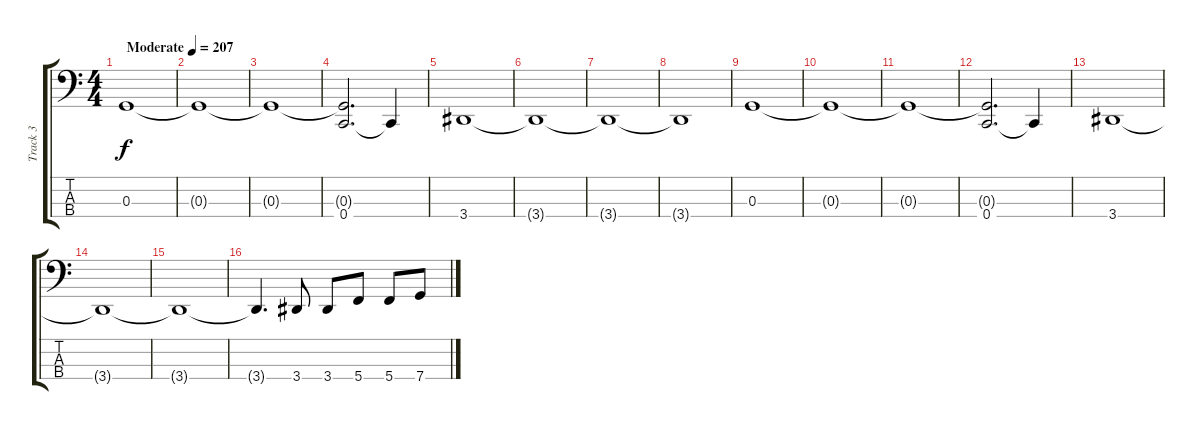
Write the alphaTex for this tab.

\track ("Track 3" "Track 3") {instrument electricbassfinger}
\staff {score tabs}
\tuning (F2 C2 G1 C1) {hide}
\ts (4 4)
\tempo (207 "Moderate")
\clef f4
\ks c
0.3.1{dy f instrument electricbassfinger} |
0.3{t}.1 |
0.3{t}.1 |
(0.3{t} 0.4).2{d} 0.4{t}.4 |
3.4.1 |
3.4{t}.1 |
3.4{t}.1 |
3.4{t}.1 |
0.3.1 |
0.3{t}.1 |
0.3{t}.1 |
(0.3{t} 0.4).2{d} 0.4{t}.4 |
3.4.1 |
3.4{t}.1 |
3.4{t}.1 |
3.4{t}.4{d} 3.4.8 3.4.8 5.4.8 5.4.8 7.4.8
